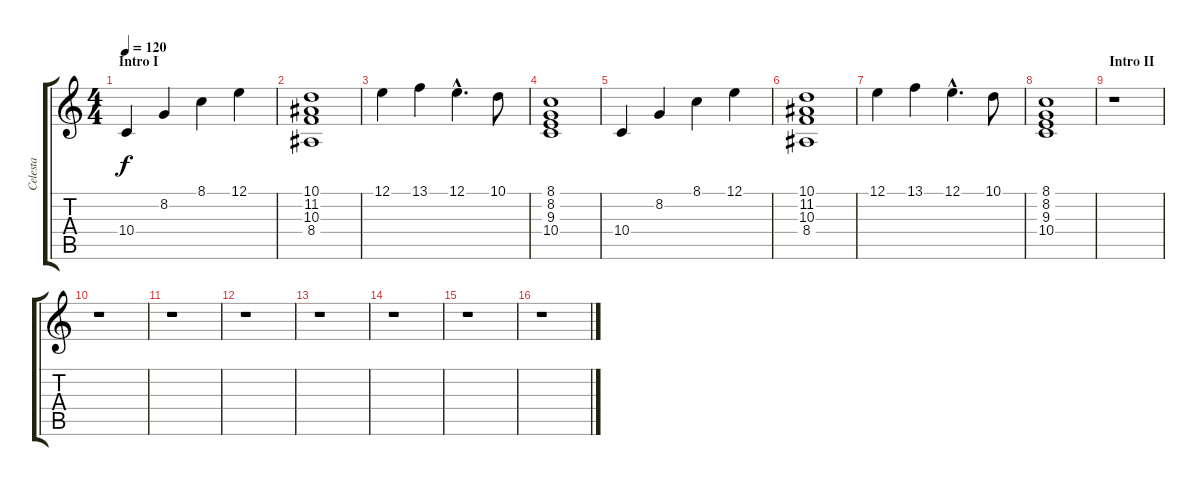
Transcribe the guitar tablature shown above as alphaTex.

\track ("Celesta" "Celesta") {instrument celesta}
\staff {score tabs}
\tuning (E4 B3 G3 D3 A2 E2) {hide}
\ts (4 4)
\section ("" "Intro I")
\tempo 120
\clef g2
\ks c
10.4.4{dy f instrument celesta} 8.2.4 8.1.4 12.1.4 |
(10.1 11.2 10.3 8.4).1 |
12.1.4 13.1.4 12.1{hac}.4{d} 10.1.8 |
(8.1 8.2 9.3 10.4).1 |
10.4.4 8.2.4 8.1.4 12.1.4 |
(10.1 11.2 10.3 8.4).1 |
12.1.4 13.1.4 12.1{hac}.4{d} 10.1.8 |
(8.1 8.2 9.3 10.4).1 |
\section ("" "Intro II")
r.1 |
r.1 |
r.1 |
r.1 |
r.1 |
r.1 |
r.1 |
r.1
